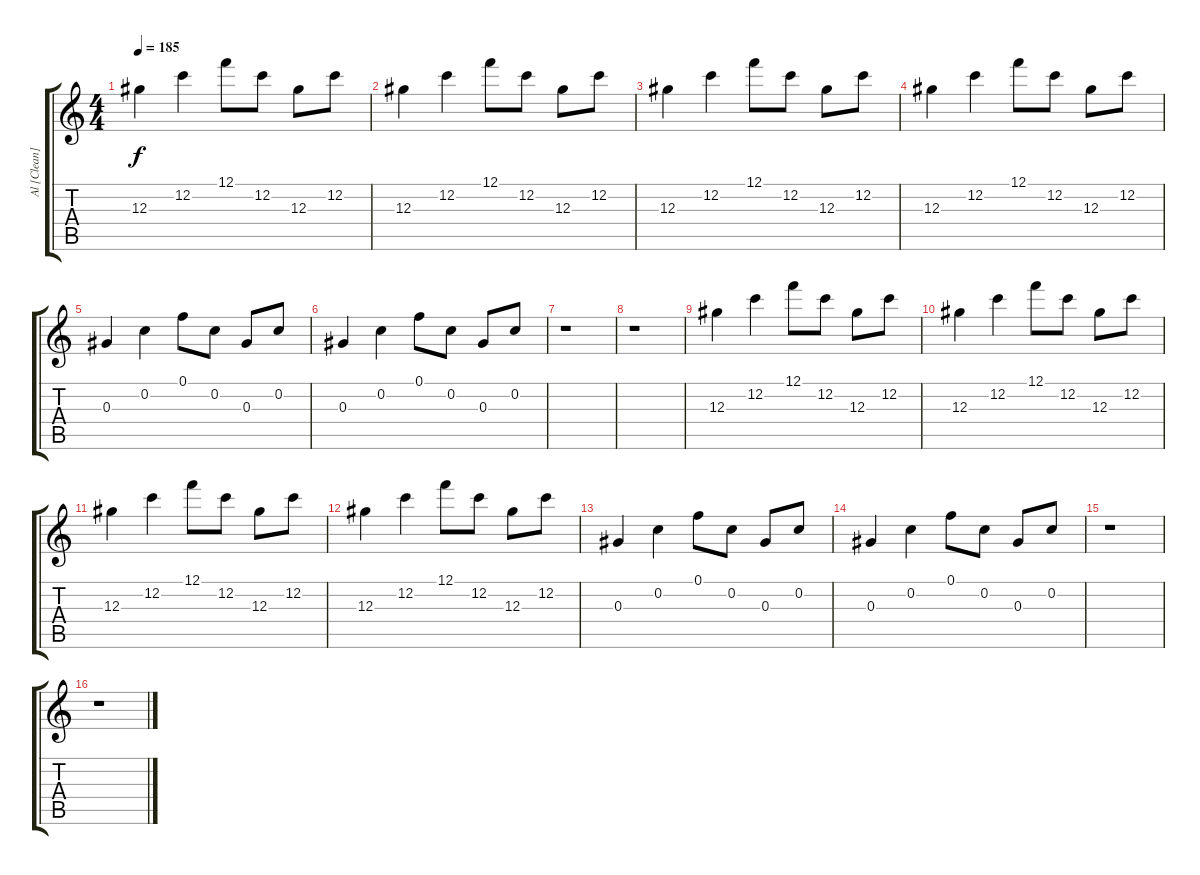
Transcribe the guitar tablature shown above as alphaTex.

\track ("Al [Clean]" "Al [Clean]") {instrument electricguitarjazz}
\staff {score tabs}
\tuning (F4 C4 Ab3 Db3 Ab2 Db2) {hide}
\ts (4 4)
\tempo 185
\clef g2
\ks c
12.3.4{dy f} 12.2.4 12.1.8 12.2.8 12.3.8 12.2.8 |
12.3.4 12.2.4 12.1.8 12.2.8 12.3.8 12.2.8 |
12.3.4 12.2.4 12.1.8 12.2.8 12.3.8 12.2.8 |
12.3.4 12.2.4 12.1.8 12.2.8 12.3.8 12.2.8 |
0.3.4 0.2.4 0.1.8 0.2.8 0.3.8 0.2.8 |
0.3.4 0.2.4 0.1.8 0.2.8 0.3.8 0.2.8 |
r.1 |
r.1 |
12.3.4 12.2.4 12.1.8 12.2.8 12.3.8 12.2.8 |
12.3.4 12.2.4 12.1.8 12.2.8 12.3.8 12.2.8 |
12.3.4 12.2.4 12.1.8 12.2.8 12.3.8 12.2.8 |
12.3.4 12.2.4 12.1.8 12.2.8 12.3.8 12.2.8 |
0.3.4 0.2.4 0.1.8 0.2.8 0.3.8 0.2.8 |
0.3.4 0.2.4 0.1.8 0.2.8 0.3.8 0.2.8 |
r.1 |
r.1
